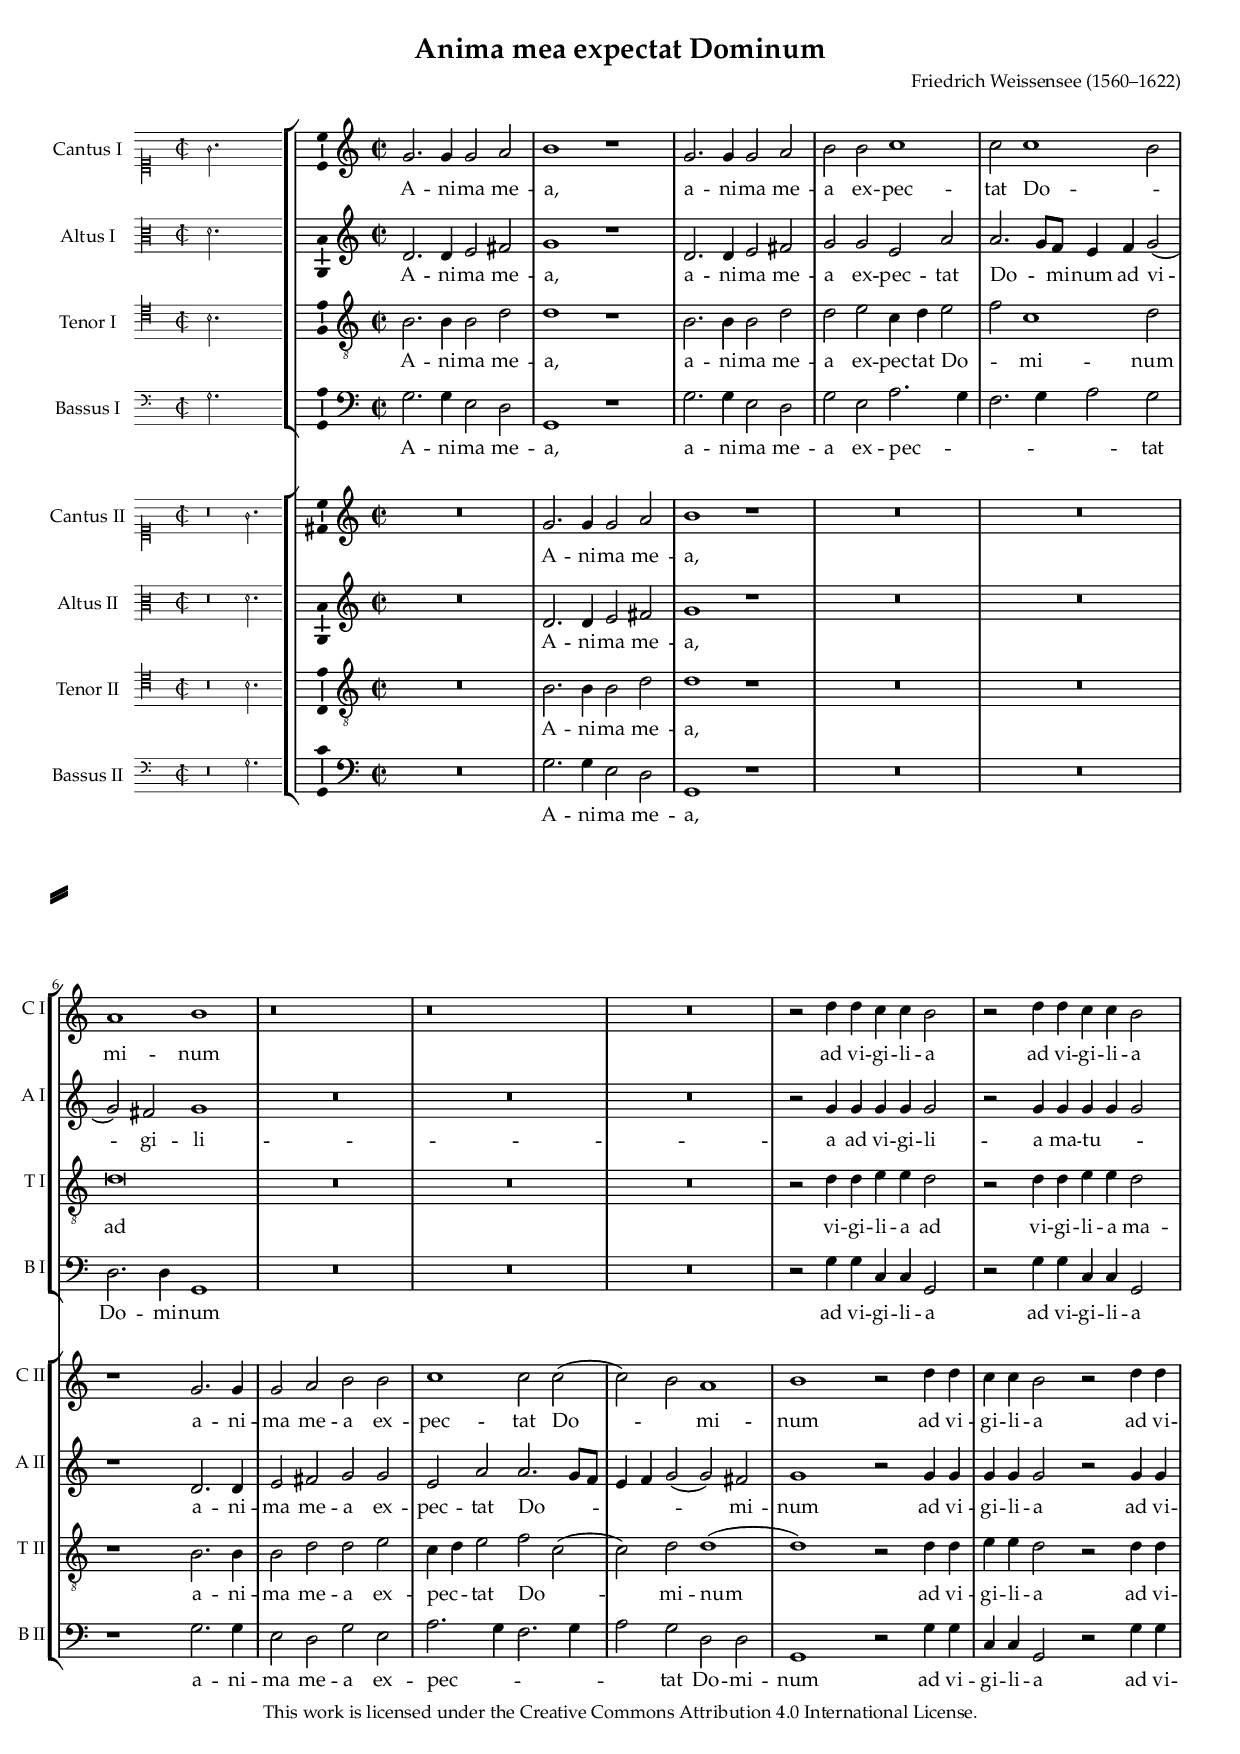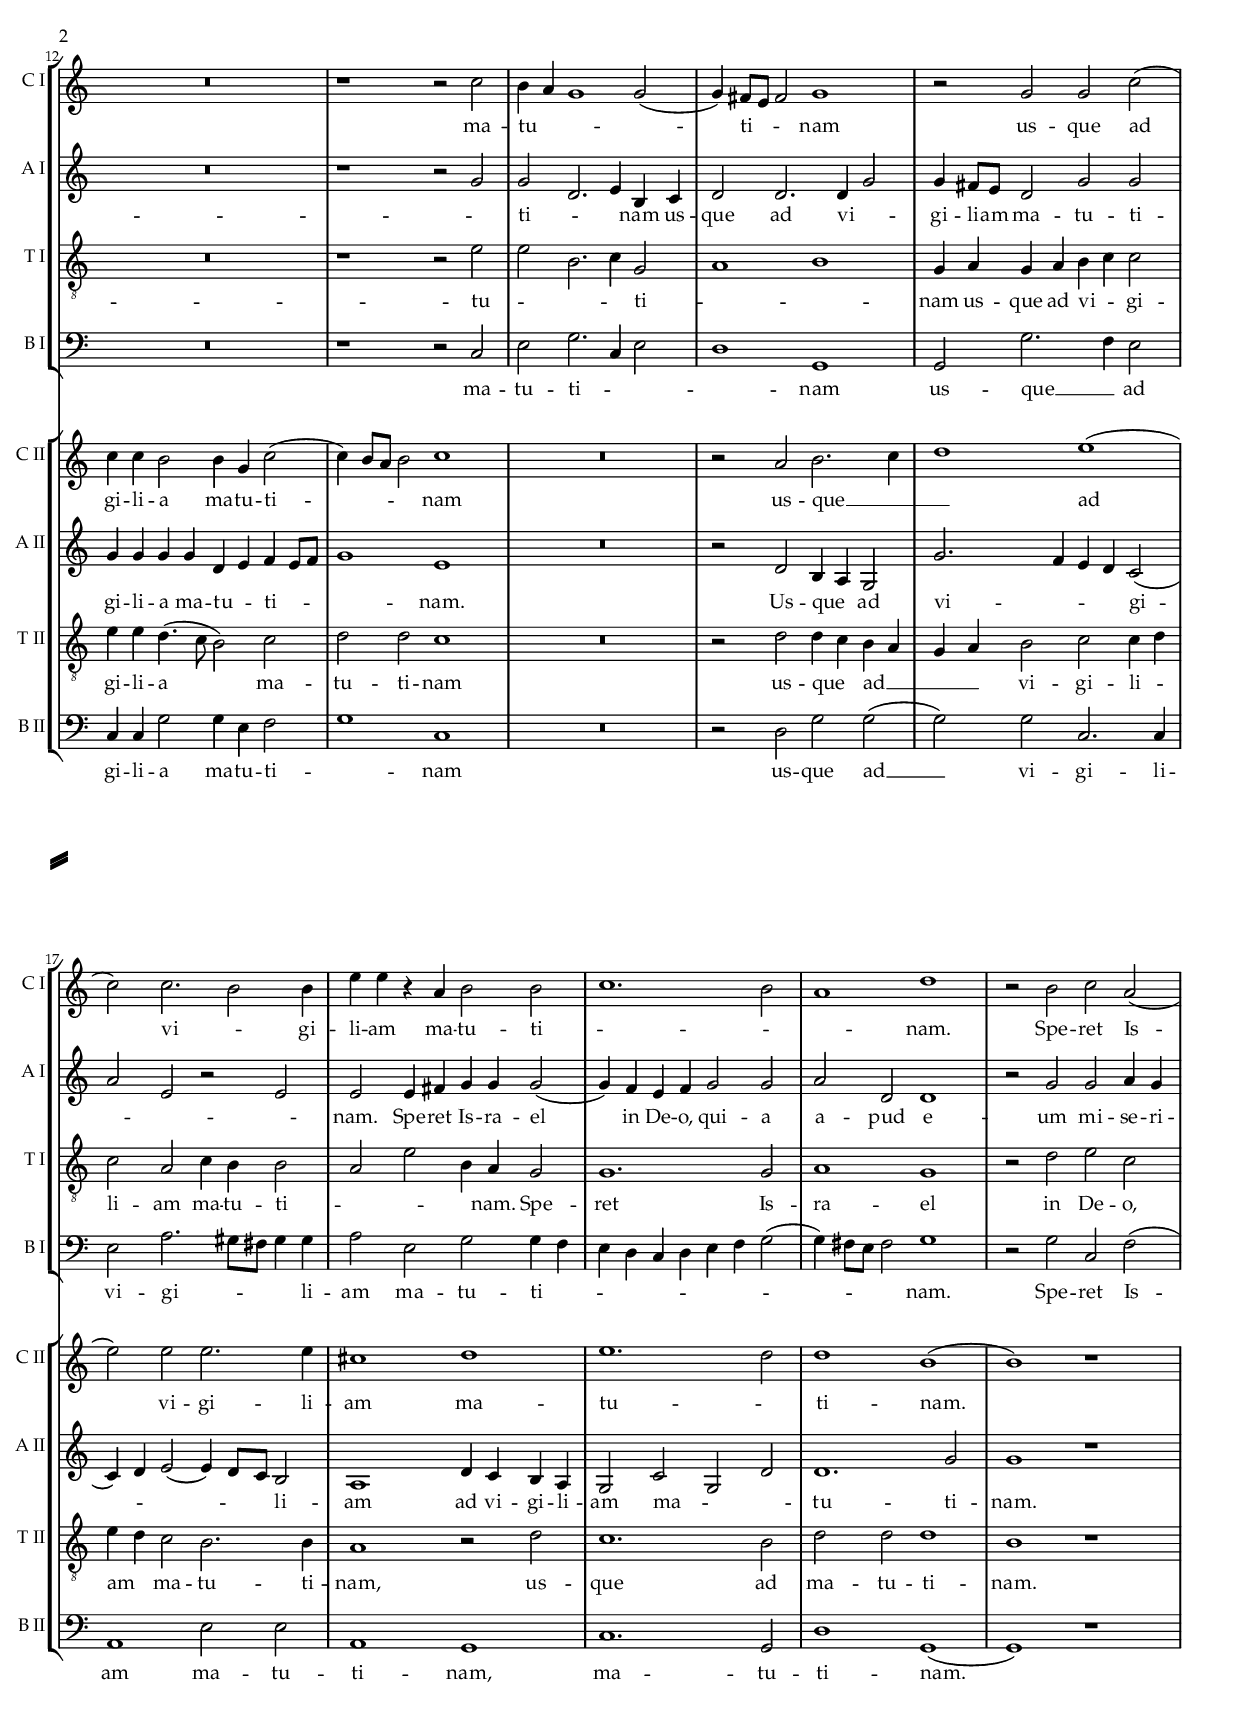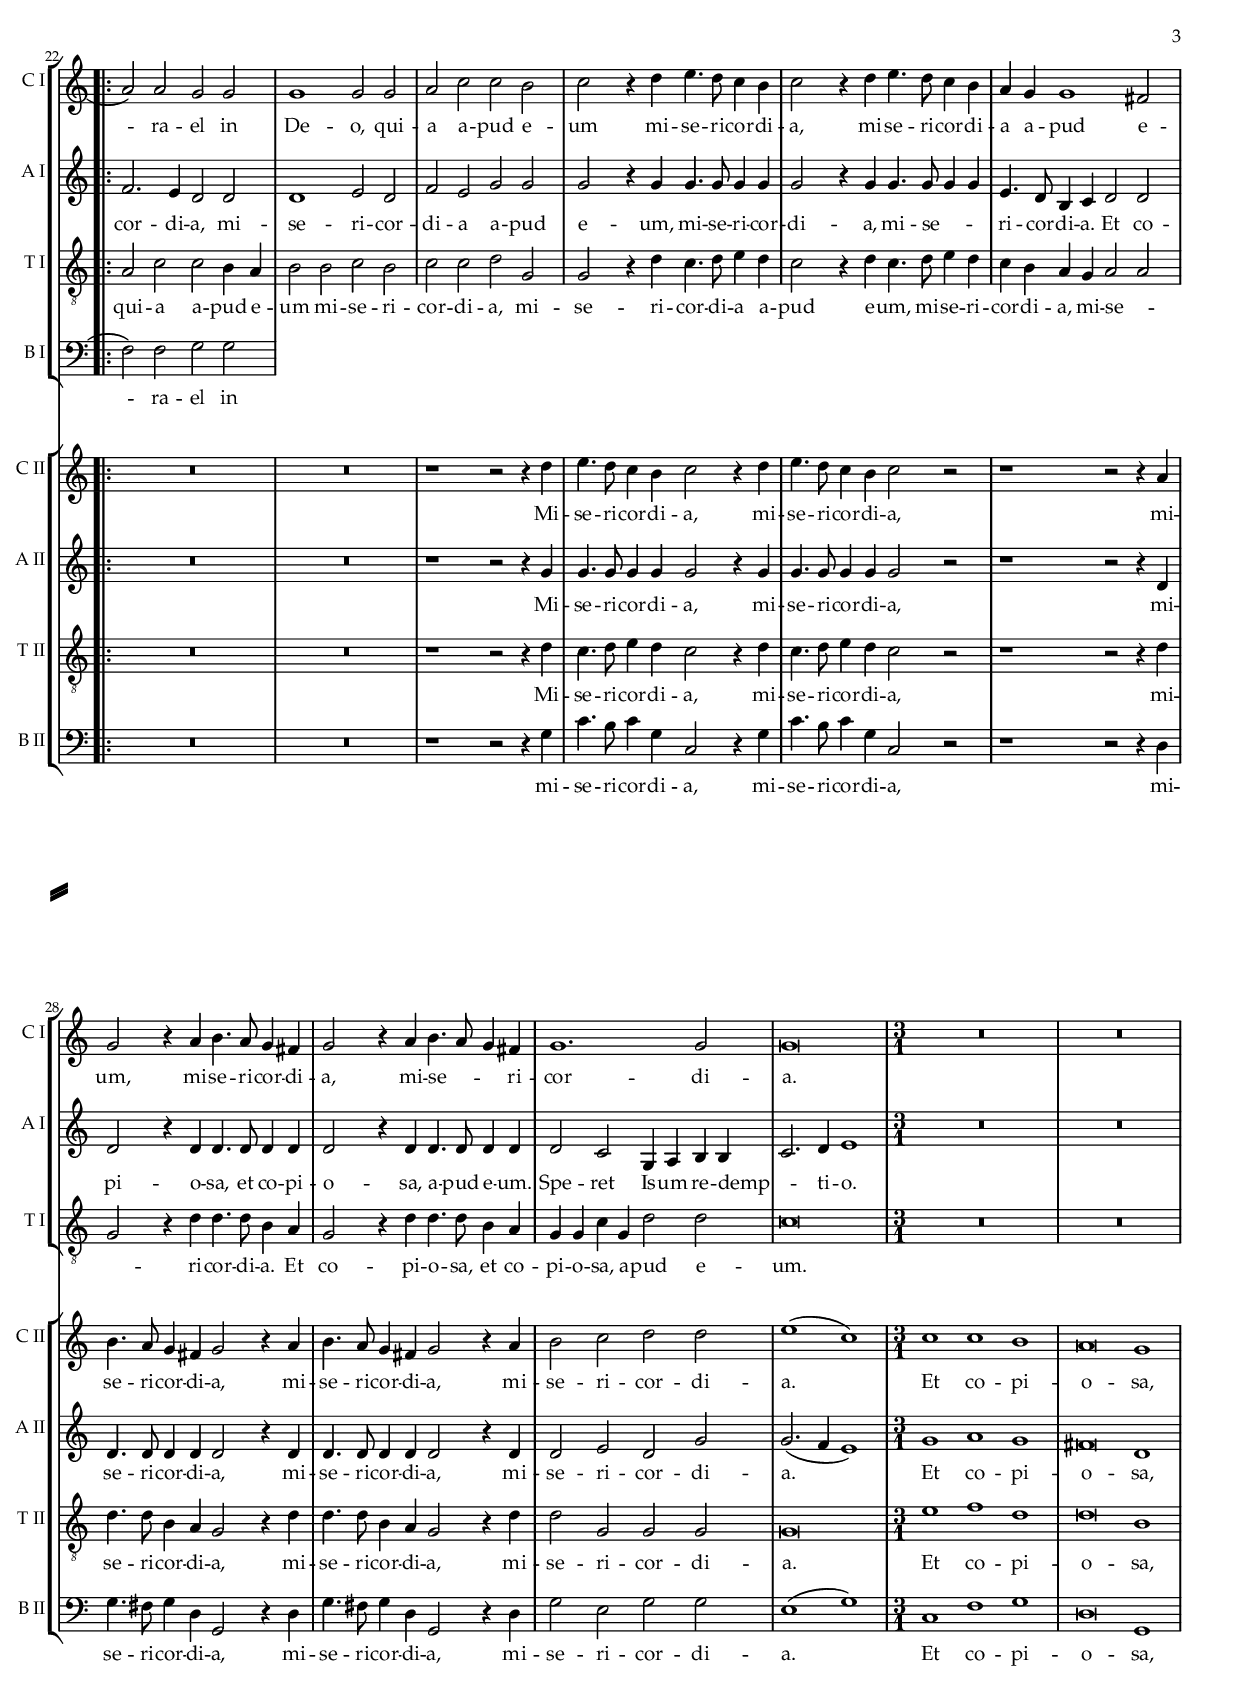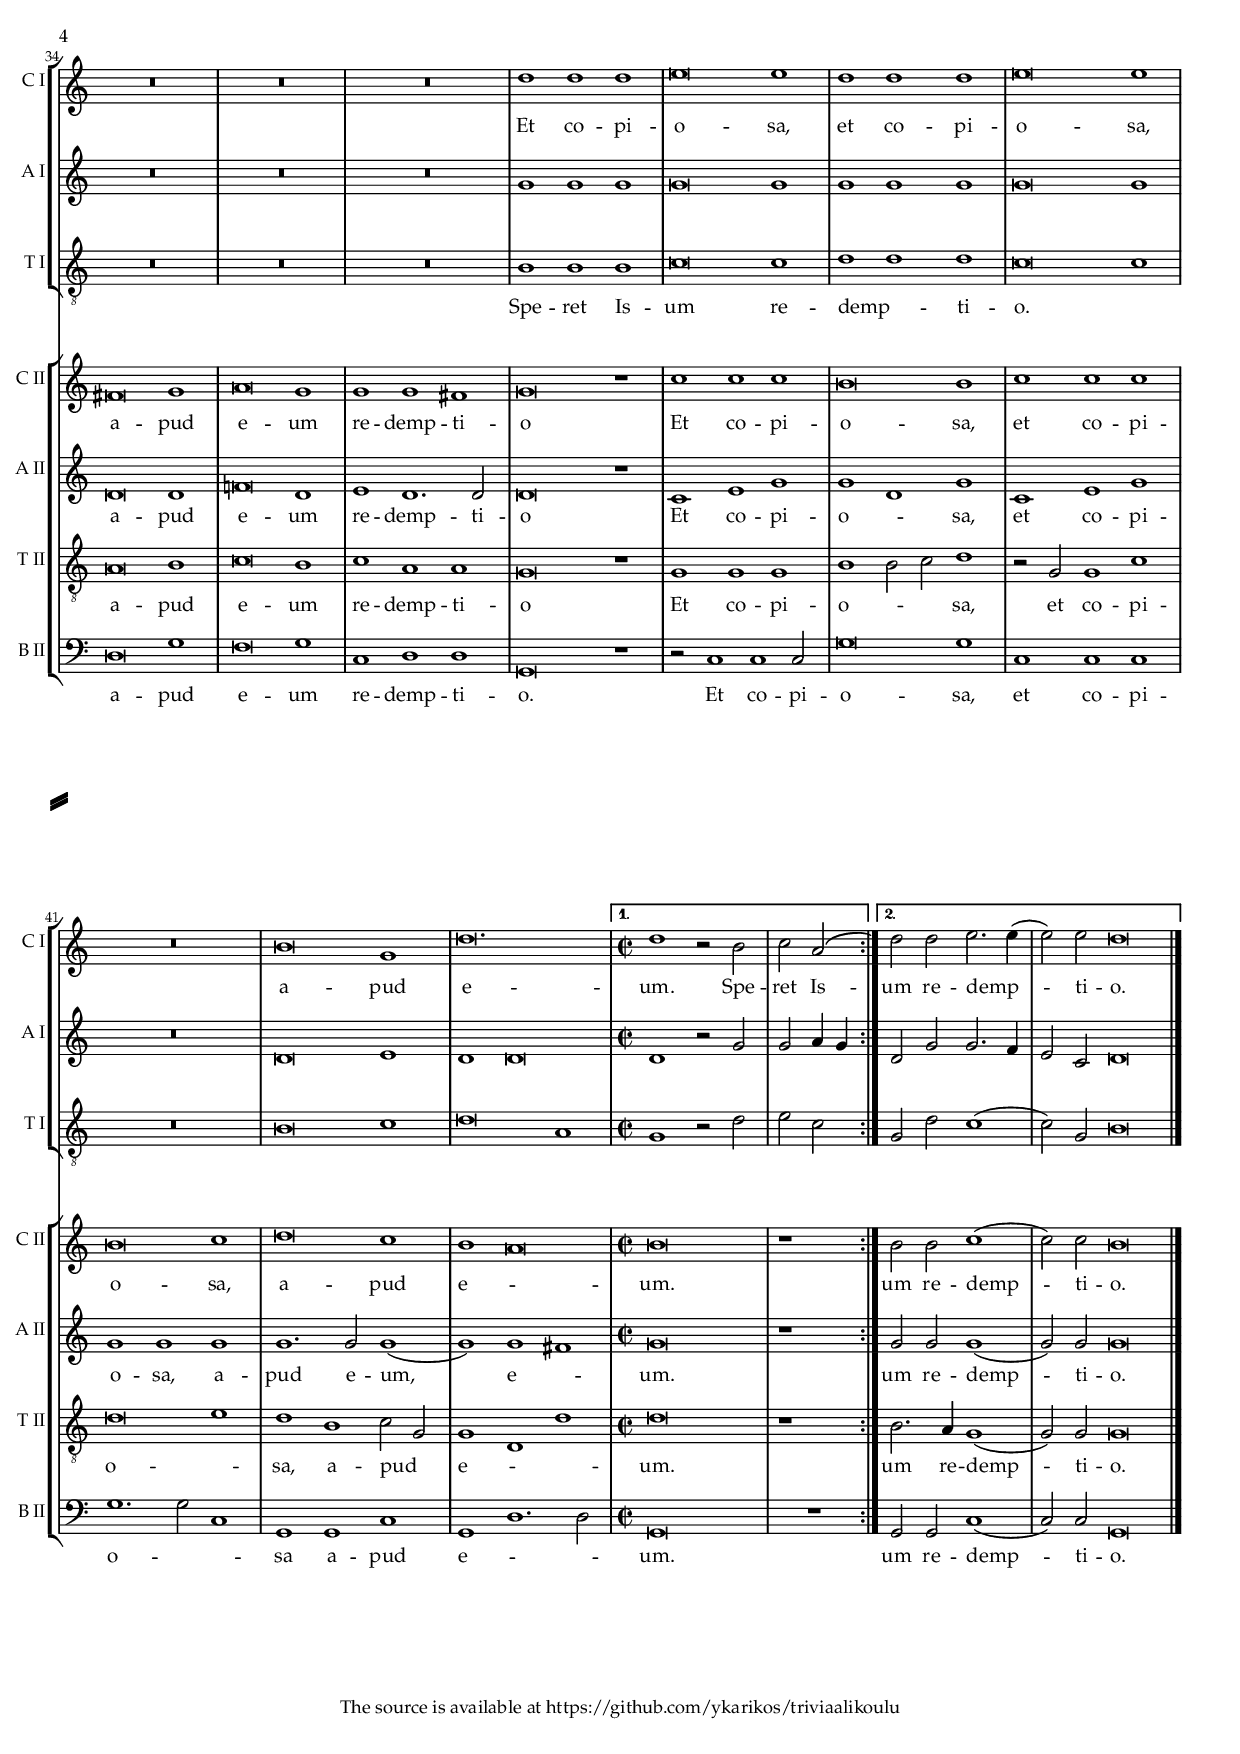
\version "2.19.49"
\include "suomi.ly"

#(set-global-staff-size 16)

global = {
%  \numericTimeSignature
  \time 2/2
	\set Timing.measureLength = #(ly:make-moment 4/2)
%  \autoBeamOff
  \key c \major
  \set Staff.midiInstrument = #"voice oohs"
}

stanzaOneLyricsChoirOne = \lyricmode {
    A -- ni -- ma me -- a,
    a -- ni -- ma me -- a ex -- pec -- tat Do -- _  mi -- num
    ad vi -- gi -- li -- a ad vi -- gi -- li -- a
    ma -- tu -- _ _ _ ti -- _ _ nam us -- que ad vi -- _ gi -- li -- am
    ma -- tu -- ti -- _ _ _ nam.
    Spe -- ret Is -- ra -- el in De -- o, qui -- a a -- pud e -- um
    mi -- se -- ri -- cor -- di -- a,
    mi -- se -- ri -- cor -- di -- a a -- pud e -- um,
    mi -- se -- ri -- cor -- di -- a,
    mi -- se -- _ _ ri -- cor -- di -- a.
    Et co -- pi -- o -- sa,
    et co -- pi -- o -- sa,
    a -- pud e -- um. Spe -- ret Is --
    um re -- demp -- _ ti -- o.
}

stanzaOneLyricsChoirOneBass = \lyricmode {
    A -- ni -- ma me -- a,
    a -- ni -- ma me -- a ex -- pec -- _ _ _ _ tat Do -- mi -- num
    ad vi -- gi -- li -- a ad vi -- gi -- li -- a
    ma -- tu -- ti -- _ _ _ nam us -- que __ _ ad vi -- gi -- _ _ _ li -- am
    ma -- tu -- ti -- _ _ _ _ _ _ _ _ _ _ _ nam.
    Spe -- ret Is -- ra -- el in De -- o, qui -- a a -- pud e -- um
    mi -- se -- ri -- cor -- di -- a,
    mi -- se -- ri -- cor -- di -- a a -- pud e -- um,
    mi -- se -- ri -- cor -- di -- a,
    mi -- se -- _ _ ri -- cor -- di -- a.
    Et co -- pi -- o -- sa,
    et co -- pi -- o -- sa,
    a -- pud e -- _ um. Spe -- ret Is --
    um re -- demp -- ti -- o.
}

stanzaOneLyricsChoirTwoSoprano = \lyricmode {
    A -- ni -- ma me -- a,
    a -- ni -- ma me -- a ex -- pec -- tat Do -- _  mi -- num
    ad vi -- gi -- li -- a ad vi -- gi -- li -- a
    ma -- tu -- ti -- _ _ _ nam us -- que __ _ _  ad vi -- gi -- li -- am
    ma -- tu -- _ ti -- nam.
    Mi -- se -- ri -- cor -- di -- a,
    mi -- se -- ri -- cor -- di -- a,
    mi -- se -- ri -- cor -- di -- a,
    mi -- se -- ri -- cor -- di -- a,
    mi -- se -- ri -- cor -- di -- a.
    Et co -- pi -- o -- sa,
    a -- pud e -- um re -- demp -- ti -- o
    Et co -- pi -- o -- sa,
    et co -- pi -- o -- sa,
    a -- pud e -- _ um.
    um re -- demp -- ti -- o.
}

stanzaOneLyricsChoirTwoAlto = \lyricmode {
    A -- ni -- ma me -- a,
    a -- ni -- ma me -- a ex -- pec -- tat Do -- _ _ _ _ _  mi -- num
    ad vi -- gi -- li -- a ad vi -- gi -- li -- a
    ma -- tu -- _ ti -- _ _ _ nam.
    Us -- que _ ad vi -- _ _ _ gi -- _ _ _ _ li -- am
    ad vi -- gi -- li -- am
    ma -- _ _ tu -- ti -- nam.
    Mi -- se -- ri -- cor -- di -- a,
    mi -- se -- ri -- cor -- di -- a,
    mi -- se -- ri -- cor -- di -- a,
    mi -- se -- ri -- cor -- di -- a,
    mi -- se -- ri -- cor -- di -- a.
    Et co -- pi -- o -- sa,
    a -- pud e -- um re -- demp -- ti -- o
    Et co -- pi -- o -- _ sa,
    et co -- pi -- o -- sa,
    a -- pud e -- um, e -- _ um.
    um re -- demp -- ti -- o.
}

stanzaOneLyricsChoirTwoTenore = \lyricmode {
    A -- ni -- ma me -- a,
    a -- ni -- ma me -- a ex -- pec -- _ tat Do -- _  mi -- num
    ad vi -- gi -- li -- a ad vi -- gi -- li -- a
    ma -- tu -- ti -- nam us -- que _  ad __ _ _ _
    vi -- gi -- li -- _ am _ ma -- tu -- ti -- nam,
    us -- que ad  ma -- tu -- ti -- nam.
    Mi -- se -- ri -- cor -- di -- a,
    mi -- se -- ri -- cor -- di -- a,
    mi -- se -- ri -- cor -- di -- a,
    mi -- se -- ri -- cor -- di -- a,
    mi -- se -- ri -- cor -- di -- a.
    Et co -- pi -- o -- sa,
    a -- pud e -- um re -- demp -- ti -- o
    Et co -- pi -- o -- _ _ sa,
    et co -- pi -- o -- _ sa,
    a -- pud _ e -- _ _ um.
    um re -- demp -- ti -- o.
}

stanzaOneLyricsChoirTwoBass = \lyricmode {
    A -- ni -- ma me -- a,
    a -- ni -- ma me -- a ex -- pec -- _ _ _ _ tat Do -- mi -- num
    ad vi -- gi -- li -- a ad vi -- gi -- li -- a
    ma -- tu -- ti -- _ nam us -- que ad __ vi -- gi -- li -- am
    ma -- tu -- ti -- nam, ma -- tu -- ti -- nam.
    mi -- se -- ri -- cor -- di -- a,
    mi -- se -- ri -- cor -- di -- a,
    mi -- se -- ri -- cor -- di -- a,
    mi -- se -- ri -- cor -- di -- a,
    mi -- se -- ri -- cor -- di -- a.
    Et co -- pi -- o -- sa,
    a -- pud e -- um re -- demp -- ti -- o.
    Et co -- pi -- o -- sa,
    et co -- pi -- o -- _ _ sa
    a -- pud e -- _ _ um.
    um re -- demp -- ti -- o.
}


% First choir

SopranoOneMusic = \relative c'' {
	\set Staff.instrumentName = #"Cantus I"
	\set Staff.shortInstrumentName = "C I"

	\incipit { \clef "mensural-c1" \key c \major \time 2/2 g'2. }

	g2. g4 g2 a | h1 r | g2. g4 g2 a | h h c1 |
	c2 c1 h2 | a1 h | r\breve | r\breve | R\breve |
	r2 d4 d c c h2 | r2 d4 d c c h2 | R\breve |
% 2
	r1 r2 c | h4 a g1 g2( | g4) fis8 e fis2 g1 | r2 g g c( |
	c2) c2. h2 h4 | e e r a, h2 h | c1. h2 |
	a1 d | r2 h c a( |
	\repeat volta 2 {
		a2) a g g | g1 g2 g |
% 3
		a c c h | c r4 d4 e4. d8 c4 h | c2 r4 d4 e4. d8 c4 h |
		a g g1 fis2 | g r4 a h4. a8 g4 fis | g2 r4 a h4. a8 g4 fis |
		g1. g2 | g\breve |
		\time 3/1
		\repeat unfold 5 R\breve. |
% 4
		d'1 d d | e\breve e1 | d d d | e\breve e1 | R\breve. |
		h\breve g1 | d'\breve. |
	}
	\alternative {
		{
			\time 2/2
			\set Timing.measureLength = #(ly:make-moment 4/2)
			d1 r2 h |
			\set Timing.measureLength = #(ly:make-moment 2/2)
			c
			\shape #'((0 . -0.2) (-1 . -0.7) (-2 . -1.2) (-3 . -0.8)) PhrasingSlur
			a\( <>\) |
		}
		{
			\set Timing.measureLength = #(ly:make-moment 4/2)
			d2 d e2. e4( |
			\set Timing.measureLength = #(ly:make-moment 6/2)
			e2) e d\breve \bar "|."
		}
	}
}

AltoOneMusic = \relative c' {
	\set Staff.instrumentName = #"Altus I"
	\set Staff.shortInstrumentName = "A I"

	\incipit { \clef "mensural-c3" \key c \major \time 2/2 d'2. }

	d2. d4 e2 fis | g1 r | d2. d4 e2 fis | g g e a |
	a2. g8 f e4 f g2( | g) fis g1 | R\breve | R\breve |
	R\breve | r2 g4 g g g g2 | r2 g4 g g g g2 | R\breve |
% 2
	r1 r2 g | g d2. e4 h c | d2 d2. d4 g2 | g4 fis8 e d2 g g |
	a e r e | e e4 fis g g g2( | g4) f e f g2  g |
	a d, d1 | r2 g g a4 g |
	\repeat volta 2 {
		f2. e4 d2 d | d1 e2 d |
% 3
		f e g g | g r4 g g4. g8 g4 g | g2 r4 g g4. g8 g4 g |
		e4. d8 h4 c d2 d | d r4 d d4. d8 d4 d | d2 r4 d d4. d8 d4 d |
		d2 c g4 a h h | c2. d4 e1 |
		\time 3/1
		\repeat unfold 5 R\breve. |
% 4
		g1 g g | g\breve g1 | g g g | g\breve g1 | R\breve. |
		d\breve e1 | d d\breve |
	}
	\alternative {
		{
			\time 2/2
			\set Timing.measureLength = #(ly:make-moment 4/2)
			d1 r2 g |
			\set Timing.measureLength = #(ly:make-moment 2/2)
			g a4 g |
		}
		{
			\set Timing.measureLength = #(ly:make-moment 4/2)
			d2 g g2. f4
			\set Timing.measureLength = #(ly:make-moment 6/2)
			e2 c d\breve \bar "|."
		}
	}
}

TenoreOneMusic = \relative c' {
	\set Staff.instrumentName = #"Tenor I"
	\set Staff.shortInstrumentName = "T I"

	\incipit { \clef "mensural-c4" \key c \major \time 2/2 h2. }

	\clef "treble_8"
	h2. h4 h2 d | d1 r | h2. h4 h2 d | d e c4 d e2 |
	f c1 d2 | d\breve | R\breve | R\breve | R\breve |
	r2 d4 d e e d2 | r2 d4 d e e d2 | R\breve |
% 2
	r1 r2 e2 | e h2. c4 g2 | a1 h | g4 a g a h c c2 |
	c a c4 h h2 | a e' h4 a g2 | g1. g2 | a1 g | r2 d' e c |
	\repeat volta 2 {
		a c c h4 a | h2 h c h |
% 3
		c c d g, | g r4 d' c4. d8 e4 d | c2 r4 d c4. d8 e4 d |
		c4 h a g a2 a | g r4 d' d4. d8 h4 a | g2 r4 d' d4. d8 h4 a |
		g g c g d'2 d | c\breve |
		\time 3/1
		\repeat unfold 5 R\breve. |
% 4
		h1 h h | c\breve c1 | d d d | c\breve c1 | R\breve. |
		h\breve c1 | d\breve a1 |
	}
	\alternative {
		{
			\time 2/2
			\set Timing.measureLength = #(ly:make-moment 4/2)
			g1 r2 d'2 |
			\set Timing.measureLength = #(ly:make-moment 2/2)
			e c |
		}
		{
			\set Timing.measureLength = #(ly:make-moment 4/2)
			g2 d' c1( |
			\set Timing.measureLength = #(ly:make-moment 6/2)
			c2) g h\breve \bar "|."
		}
	}
}

BassOneMusic = \relative c' {
	\set Staff.instrumentName = #"Bassus I"
	\set Staff.shortInstrumentName = "B I"

	\incipit { \clef "mensural-f" \key c \major \time 2/2 g2. }

	\clef bass
	g2. g4 e2 d | g,1 r | g'2. g4 e2 d | g e a2. g4 |
	f2. g4 a2 g | d2. d4 g,1 | \repeat unfold 3 R\breve |
	r2 g'4 g c, c g2 | r g'4 g c, c g2 | R\breve
% 2
	r1 r2 c | e g2. c,4 e2 | d1 g, | g2 g'2. f4 e2 |
	e a2. gis8 fis gis4 gis | a2 e g g4 f | e d c d e f g2( |
	g4) fis8 e fis2 g1 | r2 g c, f( | f) f g g |
}


% Second choir

SopranoTwoMusic = \relative c'' {
	\set Staff.instrumentName = #"Cantus II"
	\set Staff.shortInstrumentName = "C II"

	\incipit {
		\clef "mensural-c1" \key c \major \time 2/2
		r\breve g'2.
	}

	R\breve | g2. g4 g2 a | h1 r | R\breve |
	R\breve | r1 g2. g4 | g2 a  h h | c1 c2 c( |c ) h2 a1 |
	h r2 d4 d | c c h2 r2 d4 d | c c h2 h4 g c2( |
% 2
	c4) h8 a h2 c1 | R\breve | r2 a h2. c4 | d1 e( |
	e2) e e2. e4 | cis1 d | e1. d2 |
	d1 h( | h) r |
	\repeat volta 2 {
		R\breve | R\breve |
% 3
		r1 r2 r4 d | e4. d8 c4 h c2 r4 d | e4. d8 c4 h c2 r2 |
		r1 r2 r4 a | h4. a8 g4 fis g2 r4 a | h4. a8 g4 fis g2 r4 a |
		h2 c d d | e1( c) |
		\time 3/1
		c1 c h | a\breve g1 | fis\breve g1 | a\breve g1 |
% 4
		g g fis | g\breve r1 | c c c | h\breve h1 | c c c | h\breve c1 |
		d\breve c1 | h a\breve |
	}
	\alternative {
		{
			\time 2/2
			\set Timing.measureLength = #(ly:make-moment 4/2)
			h\breve |
			\set Timing.measureLength = #(ly:make-moment 2/2)
			r1 |
		}
		{
			\set Timing.measureLength = #(ly:make-moment 4/2)
			h2 h c1( |
			\set Timing.measureLength = #(ly:make-moment 6/2)
			c2) c h\breve \bar "|."
		}
	}
}

AltoTwoMusic = \relative c' {
	\set Staff.instrumentName = #"Altus II"
	\set Staff.shortInstrumentName = "A II"

	\incipit {
		\clef "mensural-c3" \key c \major \time 2/2
		r\breve d'2.
	}

	R\breve | d2. d4 e2 fis | g1 r | R\breve |
	R\breve | r1 d2. d4 | e2 fis g g | e a a2. g8 f |
	e4 f g2( g) fis | g1 r2 g4 g | g g g2 r2 g4 g | g g g g d e f e8 f |
% 2
 	g1 e | R\breve | r2 d h4 a g2 | g'2. f4 e d c2( |
	c4) d e2( e4) d8 c h2 | a1 d4 c h a | g2 c g d' |
	d1. g2 | g1 r |
	\repeat volta 2 {
		R\breve | R\breve |
% 3
		r1 r2 r4 g | g4. g8 g4 g g2 r4 g | g4. g8 g4 g g2 r2 |
		r1 r2 r4 d | d4. d8 d4 d d2 r4 d | d4. d8 d4 d d2 r4 d |
		d2 e d g | g2.( f4 e1) |
		\time 3/1
		g1 a g | fis\breve d1 | d\breve d1 | f!\breve d1 |
		e d1. d2 | d\breve r1 | c e g | g d g | c, e g | g g g |
		g1. g2 g1( | g) g fis |
	}
	\alternative {
		{
			\time 2/2
			\set Timing.measureLength = #(ly:make-moment 4/2)
			g\breve |
			\set Timing.measureLength = #(ly:make-moment 2/2)
			r1 |
		}
		{
			\set Timing.measureLength = #(ly:make-moment 4/2)
			g2 g g1( |
			\set Timing.measureLength = #(ly:make-moment 6/2)
			g2) g g\breve \bar "|."
		}
	}
}

TenoreTwoMusic = \relative c' {
	\set Staff.instrumentName = #"Tenor II"
	\set Staff.shortInstrumentName = "T II"

	\incipit {
		\clef "mensural-c4" \key c \major \time 2/2
		r\breve h2.
	}

	\clef "treble_8"
	R\breve | h2. h4 h2 d | d1 r | R\breve |
	R\breve | r1 h2. h4 | h2 d d e | c4 d e2 f c( |
	c) d d1( | d) r2 d4 d | e e d2 r2 d4 d | e e d4.( c8 h2) c |
% 2
	d d c1 | R\breve r2 d d4 c h a | g a h2 c c4 d |
	e d c2 h2. h4 | a1 r2 d | c1. h2 | d d d1 | h r |
	\repeat volta 2 {
		R\breve | R\breve |
% 3
		r1 r2 r4 d | c4. d8 e4 d c2 r4 d | c4. d8 e4 d c2 r2 |
		r1 r2 r4 d | d4. d8 h4 a g2 r4 d' | d4. d8 h4 a g2 r4 d' |
		d2 g, g g | g\breve |
		\time 3/1
		e'1 f d | d\breve h1 | a\breve h1 | c\breve h1 |
% 4
		c a a | g\breve r1 | g g g | h h2 c d1 | r2 g,2 g1 c |
		d\breve e1 | d h c2 g | g1 d d' |
		}
		\alternative {
			{
				\time 2/2
				\set Timing.measureLength = #(ly:make-moment 4/2)
				d\breve |
				\set Timing.measureLength = #(ly:make-moment 2/2)
				r1 |
			}
			{
				\set Timing.measureLength = #(ly:make-moment 4/2)
				h2. a4 g1(
				\set Timing.measureLength = #(ly:make-moment 6/2)
				g2) g g\breve \bar "|."
			}
	}
}


BassTwoMusic = \relative c' {
	\set Staff.instrumentName = #"Bassus II"
	\set Staff.shortInstrumentName = "B II"

	\incipit {
		\clef "mensural-f" \key c \major \time 2/2
		r\breve g2.
	}

	\clef bass
	R\breve | g2. g4 e2 d | g,1 r | R\breve |
	R\breve | r1 g'2. g4 | e2 d g e | a2. g4 f2. g4 |
	a2 g d d | g,1 r2 g'4 g | c, c g2 r g'4 g |
	c, c g'2 g4 e f2 |
% 2
	g1 c, | R\breve | r2 d g g( | g) g c,2. c4 |
	a1 e'2 e | a,1 g | c1. g2 | d'1 g,( | g) r1 |
	\repeat volta 2 {
		R\breve | R\breve |
		r1 r2 r4 g' | c4. h8 c4 g c,2 r4 g' |
		c4. h8 c4 g c,2 r | r1 r2 r4 d4 | g4. fis8 g4 d g,2 r4 d'4 |
		g4. fis8 g4 d g,2 r4 d' | g2 e g g | e1( g) |
		\time 3/1
		c,1 f g | d\breve g,1 | d'\breve g1 | f\breve g1 |
% 4
		c,1 d d | g,\breve r1 | r2 c1 c c2 | g'\breve  g1 |
		c, c c | g'1. g2 c,1 | g g c | g d'1. d2 |
	}
	\alternative {
		{
			\time 2/2
			\set Timing.measureLength = #(ly:make-moment 4/2)
			g,\breve |
			\set Timing.measureLength = #(ly:make-moment 2/2)
			R1
		}
		{
		  \set Timing.measureLength = #(ly:make-moment 4/2)
			g2 g c1( |
			\set Timing.measureLength = #(ly:make-moment 6/2)
			c2) c g\breve \bar "|."
		}
	}
}


#(set-global-staff-size 16)

\header {
  title = "Anima mea expectat Dominum"
%  subtitle = ""
  composer = "Friedrich Weissensee (1560–1622)"
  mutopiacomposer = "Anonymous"
%  instrument = "Voice (SATB)"
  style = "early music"
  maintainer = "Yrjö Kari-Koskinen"
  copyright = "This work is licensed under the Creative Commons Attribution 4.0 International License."
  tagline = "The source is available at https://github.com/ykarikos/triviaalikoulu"
}

\paper {
	system-separator-markup = \slashSeparator
    #(define fonts
        (make-pango-font-tree "Palatino"
                              "Nimbus Sans"
                              "Luxi Mono"
                              (/ staff-height pt 20)))
}



\score {
<<
  \new StaffGroup = choirOneStaff <<
    \new Staff <<
      \new Voice = "Soprano" {
		\global
        \SopranoOneMusic
      }
     \new Lyrics \lyricsto "Soprano" {
       \stanzaOneLyricsChoirOne
     }
    >>
    \new Staff <<
      \new Voice = "Alto" {
        \global
        \AltoOneMusic
      }
     \new Lyrics \lyricsto "Alto" {
       \stanzaOneLyricsChoirOne
     }
    >>
    \new Staff <<
      \new Voice = "Tenore" {
        \global
        \TenoreOneMusic
      }
      \new Lyrics \lyricsto "Tenore" {
       \stanzaOneLyricsChoirOne
      }
    >>
    \new Staff <<
      \new Voice = "Bass" {
        \global
        \BassOneMusic
      }
      \new Lyrics \lyricsto "Bass" {
       \stanzaOneLyricsChoirOneBass
      }
    >>
  >>

  \new StaffGroup = choirTwoStaff <<
    \new Staff <<
      \new Voice = "SopranoTwo" {
		\global
        \SopranoTwoMusic
      }
     \new Lyrics \lyricsto "SopranoTwo" {
       \stanzaOneLyricsChoirTwoSoprano
     }
    >>
    \new Staff <<
      \new Voice = "AltoTwo" {
        \global
        \AltoTwoMusic
      }
     \new Lyrics \lyricsto "AltoTwo" {
       \stanzaOneLyricsChoirTwoAlto
     }
    >>
    \new Staff <<
      \new Voice = "TenoreTwo" {
        \global
        \TenoreTwoMusic
      }
      \new Lyrics \lyricsto "TenoreTwo" {
       \stanzaOneLyricsChoirTwoTenore
      }
    >>
    \new Staff <<
      \new Voice = "BassTwo" {
        \global
        \BassTwoMusic
      }
      \new Lyrics \lyricsto "BassTwo" {
       \stanzaOneLyricsChoirTwoBass
      }
    >>
  >>
>>

  \layout {
    \context {
      \Staff
      \consists "Ambitus_engraver"
    }
    indent = 4\cm
    incipit-width = 2.5\cm
    \context {
     \Score
     \override VerticalAxisGroup.remove-first = ##t
    }
  }
}
